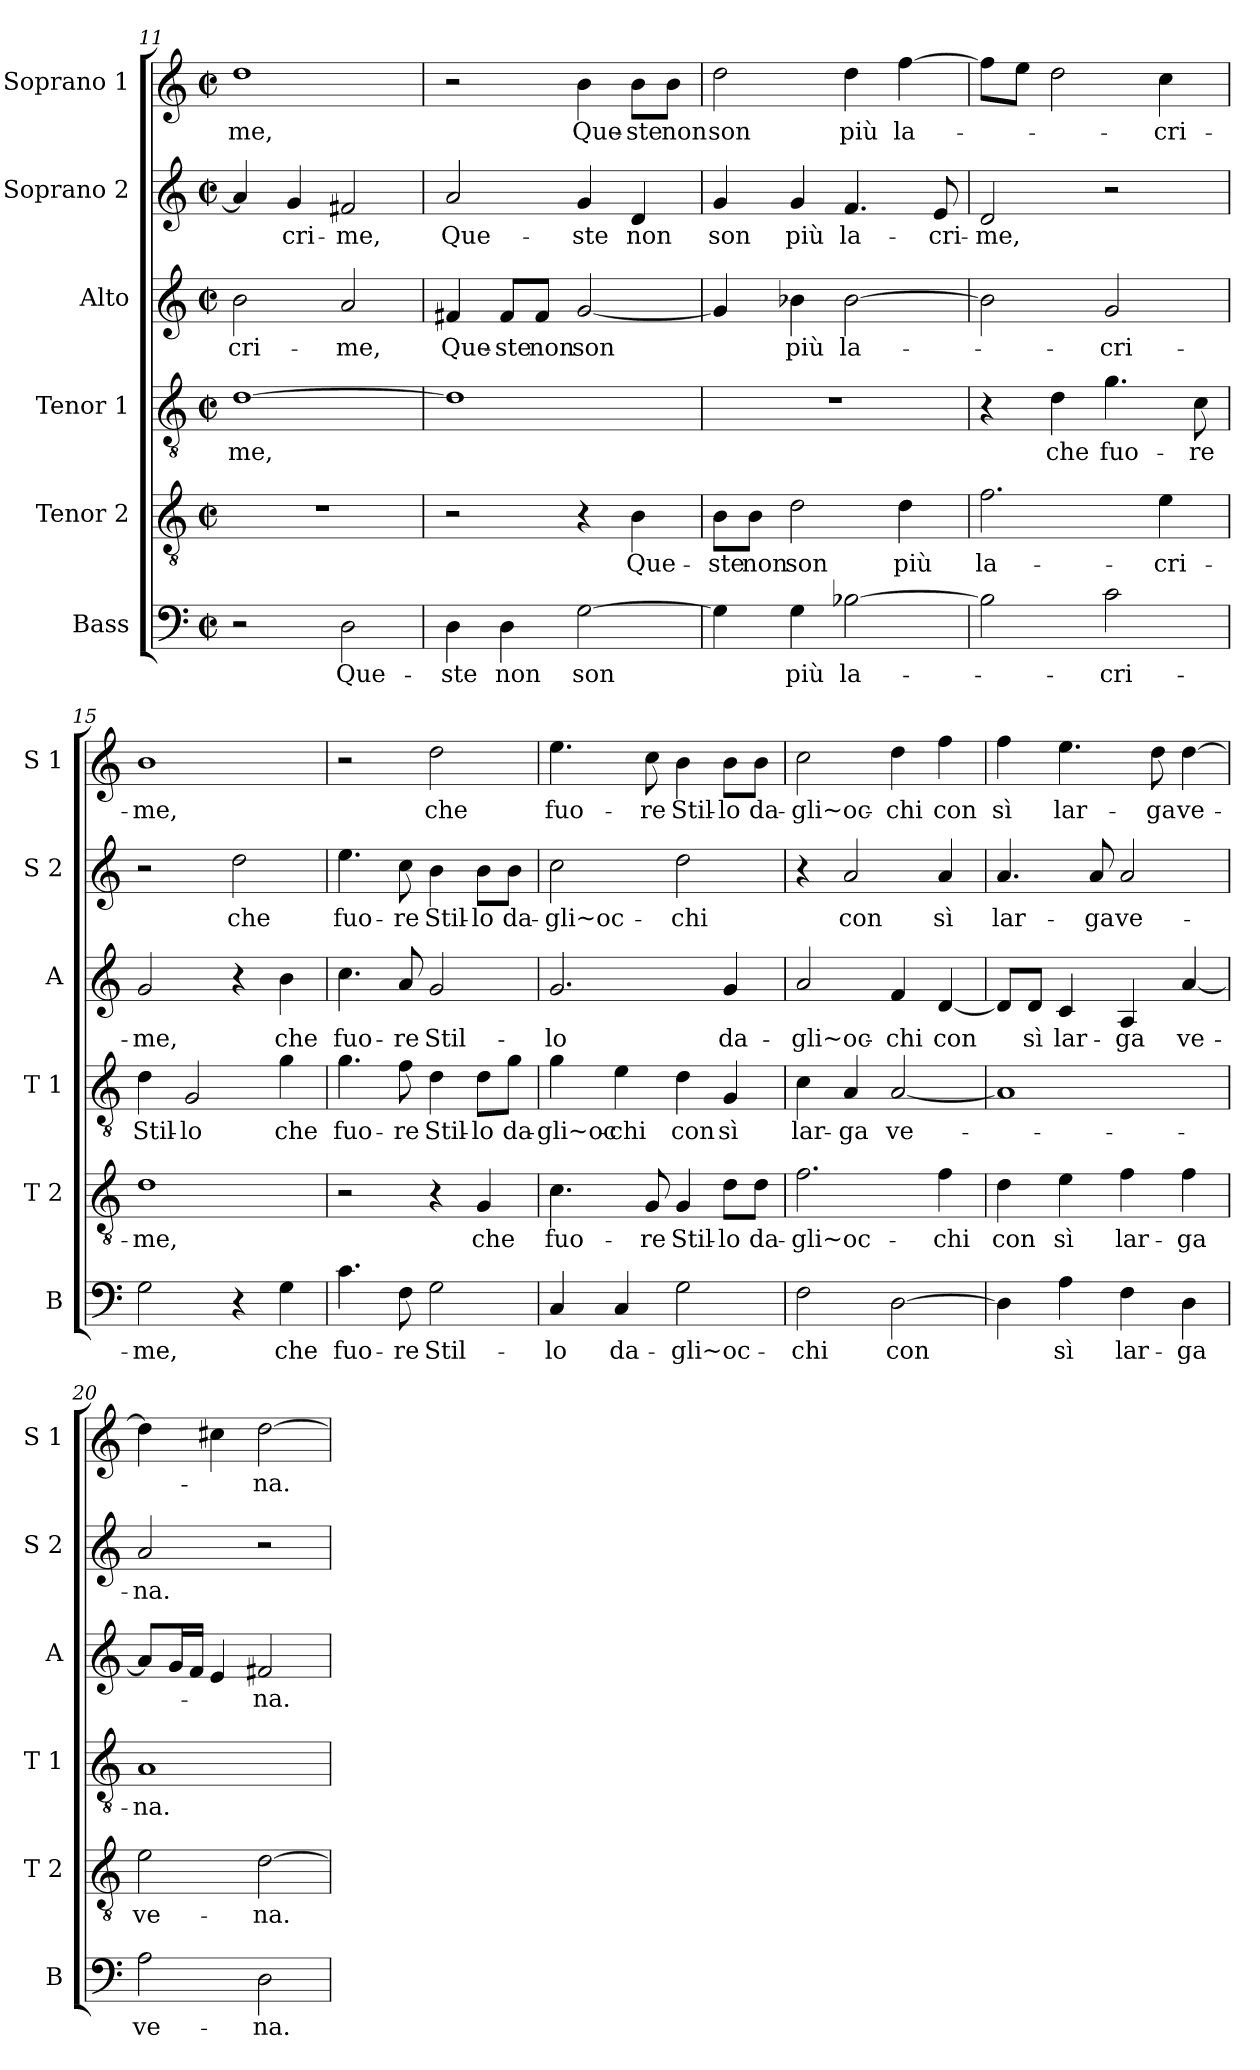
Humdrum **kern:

**kern	**text	**kern	**text	**kern	**text	**kern	**text	**kern	**text	**kern	**text
*part6	*part6	*part5	*part5	*part4	*part4	*part3	*part3	*part2	*part2	*part1	*part1
*staff6	*staff6	*staff5	*staff5	*staff4	*staff4	*staff3	*staff3	*staff2	*staff2	*staff1	*staff1
*I"Bass	*	*I"Tenor 2	*	*I"Tenor 1	*	*I"Alto	*	*I"Soprano 2	*	*I"Soprano 1	*
*I'B	*	*I'T 2	*	*I'T 1	*	*I'A	*	*I'S 2	*	*I'S 1	*
*clefF4	*	*clefGv2	*	*clefGv2	*	*clefG2	*	*clefG2	*	*clefG2	*
*k[]	*	*k[]	*	*k[]	*	*k[]	*	*k[]	*	*k[]	*
*C:	*	*C:	*	*C:	*	*C:	*	*C:	*	*C:	*
*M2/2	*	*M2/2	*	*M2/2	*	*M2/2	*	*M2/2	*	*M2/2	*
*met(c|)	*	*met(c|)	*	*met(c|)	*	*met(c|)	*	*met(c|)	*	*met(c|)	*
=11	=11	=11	=11	=11	=11	=11	=11	=11	=11	=11	=11
2r	.	1r	.	[1d	-me,	2b\	-cri-	4a/]	.	1dd	-me,
.	.	.	.	.	.	.	.	4g/	-cri-	.	.
2D\	Que-	.	.	.	.	2a/	-me,	2f#X/	-me,	.	.
=12	=12	=12	=12	=12	=12	=12	=12	=12	=12	=12	=12
4D\	-ste	2r	.	1d]	.	4f#X/	Que-	2a/	Que-	2r	.
4D\	non	.	.	.	.	8f#/L	-ste	.	.	.	.
.	.	.	.	.	.	8f#/J	non	.	.	.	.
[2G\	son	4r	.	.	.	[2g/	son	4g/	-ste	4b\	Que-
.	.	4B\	Que-	.	.	.	.	4d/	non	8b\L	-ste
.	.	.	.	.	.	.	.	.	.	8b\J	non
=13	=13	=13	=13	=13	=13	=13	=13	=13	=13	=13	=13
4G\]	.	8B\L	-ste	1r	.	4g/]	.	4g/	son	2dd\	son
.	.	8B\J	non	.	.	.	.	.	.	.	.
4G\	più	2d\	son	.	.	4b-X\	più	4g/	più	.	.
[2B-X\	la-	.	.	.	.	[2b-\	la-	4.f/	la-	4dd\	più
.	.	4d\	più	.	.	.	.	.	.	[4ff\	la-
.	.	.	.	.	.	.	.	8e/	-cri-	.	.
!!LO:LB:g=z
=14	=14	=14	=14	=14	=14	=14	=14	=14	=14	=14	=14
2B-\]	.	2.f\	la-	4r	.	2b-\]	.	2d/	-me,	8ff\L]	.
.	.	.	.	.	.	.	.	.	.	8ee\J	.
.	.	.	.	4d\	che	.	.	.	.	2dd\	.
2c\	-cri-	.	.	4.g\	fuo-	2g/	-cri-	2r	.	.	.
.	.	4e\	-cri-	.	.	.	.	.	.	4cc\	-cri-
.	.	.	.	8c\	-re	.	.	.	.	.	.
=15	=15	=15	=15	=15	=15	=15	=15	=15	=15	=15	=15
2G\	-me,	1d	-me,	4d\	Stil-	2g/	-me,	2r	.	1b	-me,
.	.	.	.	2G/	-lo	.	.	.	.	.	.
4r	.	.	.	.	.	4r	.	2dd\	che	.	.
4G\	che	.	.	4g\	che	4b\	che	.	.	.	.
=16	=16	=16	=16	=16	=16	=16	=16	=16	=16	=16	=16
4.c\	fuo-	2r	.	4.g\	fuo-	4.cc\	fuo-	4.ee\	fuo-	2r	.
8F\	-re	.	.	8f\	-re	8a/	-re	8cc\	-re	.	.
2G\	Stil-	4r	.	4d\	Stil-	2g/	Stil-	4b\	Stil-	2dd\	che
.	.	4G/	che	8d\L	-lo	.	.	8b\L	-lo	.	.
.	.	.	.	8g\J	da-	.	.	8b\J	da-	.	.
=17	=17	=17	=17	=17	=17	=17	=17	=17	=17	=17	=17
4C/	-lo	4.c\	fuo-	4g\	-gli~oc-	2.g/	-lo	2cc\	-gli~oc-	4.ee\	fuo-
4C/	da-	.	.	4e\	-chi	.	.	.	.	.	.
.	.	8G/	-re	.	.	.	.	.	.	8cc\	-re
2G\	-gli~oc-	4G/	Stil-	4d\	con	.	.	2dd\	-chi	4b\	Stil-
.	.	8d\L	-lo	4G/	sì	4g/	da-	.	.	8b\L	-lo
.	.	8d\J	da-	.	.	.	.	.	.	8b\J	da-
=18	=18	=18	=18	=18	=18	=18	=18	=18	=18	=18	=18
2F\	-chi	2.f\	-gli~oc-	4c\	lar-	2a/	-gli~oc-	4r	.	2cc\	-gli~oc-
.	.	.	.	4A/	-ga	.	.	2a/	con	.	.
[2D\	con	.	.	[2A/	ve-	4f/	-chi	.	.	4dd\	-chi
.	.	4f\	-chi	.	.	[4d/	con	4a/	sì	4ff\	con
!!LO:PB:g=z
=19	=19	=19	=19	=19	=19	=19	=19	=19	=19	=19	=19
4D\]	.	4d\	con	1A]	.	8d/L]	.	4.a/	lar-	4ff\	sì
.	.	.	.	.	.	8d/J	sì	.	.	.	.
4A\	sì	4e\	sì	.	.	4c/	lar-	.	.	4.ee\	lar-
.	.	.	.	.	.	.	.	8a/	-ga	.	.
4F\	lar-	4f\	lar-	.	.	4A/	-ga	2a/	ve-	.	.
.	.	.	.	.	.	.	.	.	.	8dd\	-ga
4D\	-ga	4f\	-ga	.	.	[4a/	ve-	.	.	[4dd\	ve-
=20	=20	=20	=20	=20	=20	=20	=20	=20	=20	=20	=20
2A\	ve-	2e\	ve-	1A	-na.	8a/L]	.	2a/	-na.	4dd\]	.
.	.	.	.	.	.	16g/L	.	.	.	.	.
.	.	.	.	.	.	16f/JJ	.	.	.	.	.
.	.	.	.	.	.	4e/	.	.	.	4cc#X\	.
2D\	-na.	[2d\	-na.	.	.	2f#X/	-na.	2r	.	[2dd\	-na.
=	=	=	=	=	=	=	=	=	=	=	=
*-	*-	*-	*-	*-	*-	*-	*-	*-	*-	*-	*-
